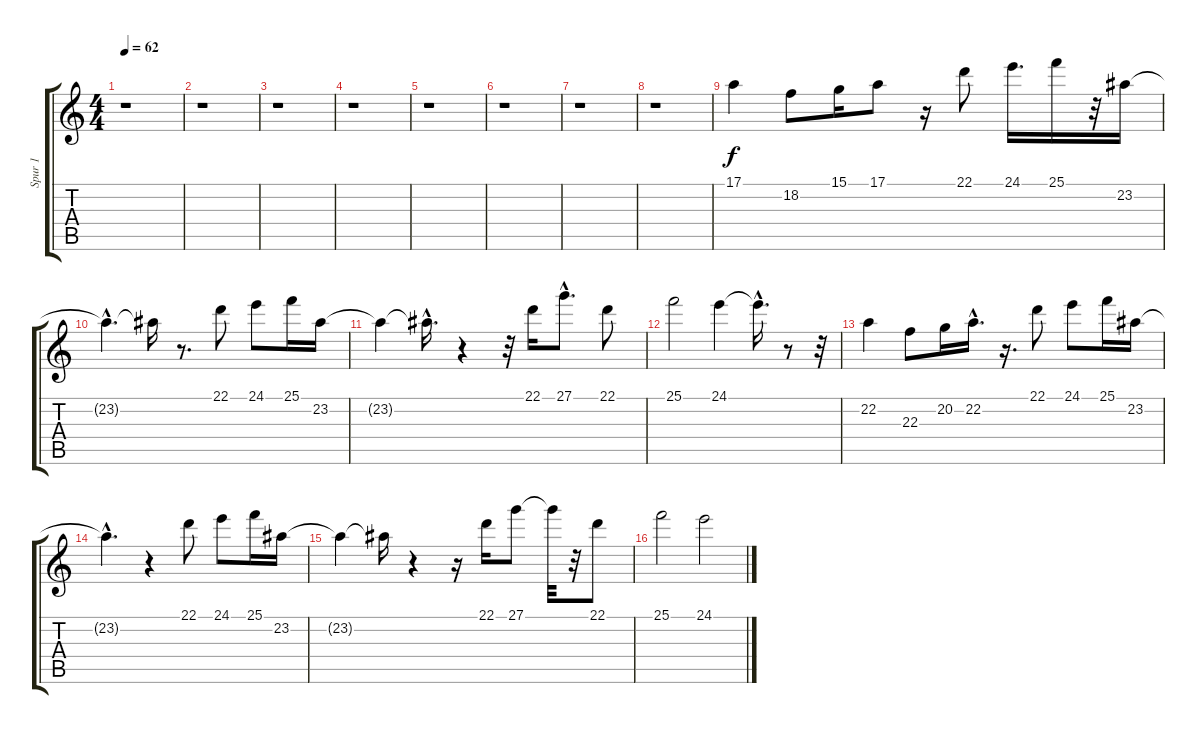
\track ("Spur 1" "Spur 1") {instrument whistle}
\staff {score tabs}
\tuning (E4 B3 G3 D3 A2 E2) {hide}
\ts (4 4)
\tempo 62
\clef g2
\ks c
r.1{dy f} |
r.1 |
r.1 |
r.1 |
r.1 |
r.1 |
r.1 |
r.1 |
17.1.4 18.2.8 15.1.16 17.1.8 r.16 22.1.8 24.1.16{d} 25.1.16 r.32 23.2.16 |
23.2{hac t}.4{d} 23.2{t}.16 r.8{d} 22.1.8 24.1.8 25.1.16 23.2.16 |
23.2{t}.4 23.2{hac t}.16{d} r.4 r.32 22.1.16 27.1{hac}.8{d} 22.1.8 |
25.1.2 24.1.4 24.1{hac t}.16{d} r.8 r.32 |
22.2.4 22.3.8 20.2.16 22.2{hac}.16{d} r.16{d} 22.1.8 24.1.8 25.1.16 23.2.16 |
23.2{hac t}.4{d} r.4 22.1.8 24.1.8 25.1.16 23.2.16 |
23.2{t}.4 23.2{t}.16 r.4 r.16 22.1.16 27.1.8 27.1{t}.32 r.32 22.1.8 |
25.1.2 24.1.2
